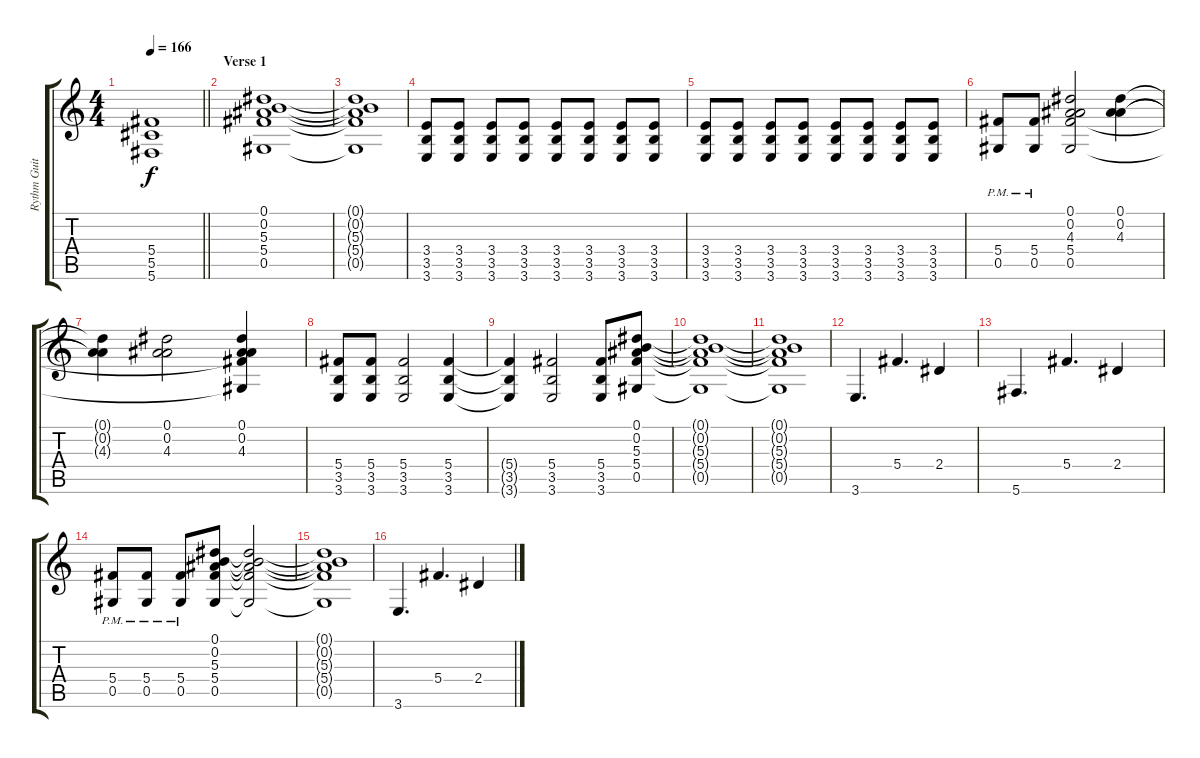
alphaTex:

\track ("Rythm Guitar (Connor)" "Rythm Guit") {instrument distortionguitar}
\staff {score tabs}
\tuning (Eb4 Bb3 Gb3 Db3 Ab2 Db2) {hide}
\ts (4 4)
\tempo 166
\clef g2
\barLineRight lightlight
\ks c
(5.4{t} 5.5{t} 5.6{t}).1{dy f} |
\section ("" "Verse 1")
(0.1 0.2 5.3 5.4 0.5).1 |
(0.1{t} 0.2{t} 5.3{t} 5.4{t} 0.5{t}).1 |
(3.4 3.5 3.6).8 (3.4 3.5 3.6).8 (3.4 3.5 3.6).8 (3.4 3.5 3.6).8 (3.4 3.5 3.6).8 (3.4 3.5 3.6).8 (3.4 3.5 3.6).8 (3.4 3.5 3.6).8 |
(3.4 3.5 3.6).8 (3.4 3.5 3.6).8 (3.4 3.5 3.6).8 (3.4 3.5 3.6).8 (3.4 3.5 3.6).8 (3.4 3.5 3.6).8 (3.4 3.5 3.6).8 (3.4 3.5 3.6).8 |
(5.4{pm} 0.5{pm}).8 (5.4{pm} 0.5{pm}).8 (0.1 0.2 4.3 5.4 0.5).2 (0.1 0.2 4.3).4 |
(0.1{t} 0.2{t} 4.3{t}).4 (0.1 0.2 4.3).2 (0.1 0.2 4.3 5.4{t} 0.5{t}).4 |
(5.4 3.5 3.6).8 (5.4 3.5 3.6).8 (5.4 3.5 3.6).2 (5.4 3.5 3.6).4 |
(5.4{t} 3.5{t} 3.6{t}).4 (5.4 3.5 3.6).2 (5.4 3.5 3.6).8 (0.1 0.2 5.3 5.4 0.5).8 |
(0.1{t} 0.2{t} 5.3{t} 5.4{t} 0.5{t}).1 |
(0.1{t} 0.2{t} 5.3{t} 5.4{t} 0.5{t}).1 |
3.6.4{d} 5.4.4{d} 2.4.4 |
5.6.4{d} 5.4.4{d} 2.4.4 |
(5.4{pm} 0.5{pm}).8 (5.4{pm} 0.5{pm}).8 (5.4{pm} 0.5{pm}).8 (0.1 0.2 5.3 5.4 0.5).8 (0.1{t} 0.2{t} 5.3{t} 5.4{t} 0.5{t}).2 |
(0.1{t} 0.2{t} 5.3{t} 5.4{t} 0.5{t}).1 |
3.6.4{d} 5.4.4{d} 2.4.4
